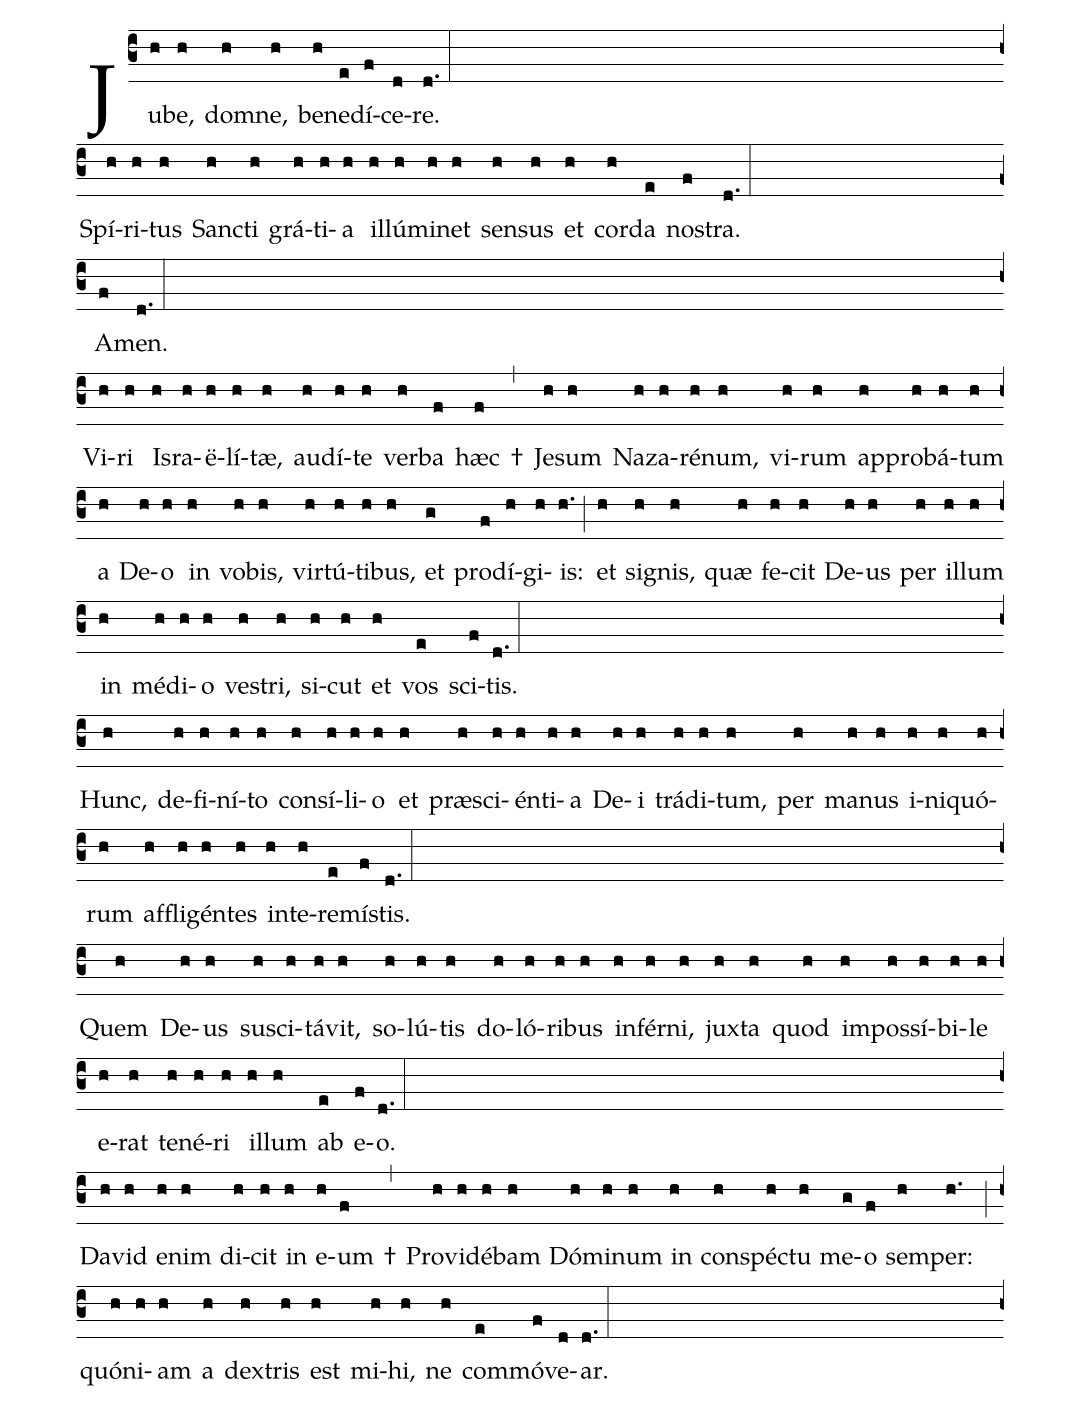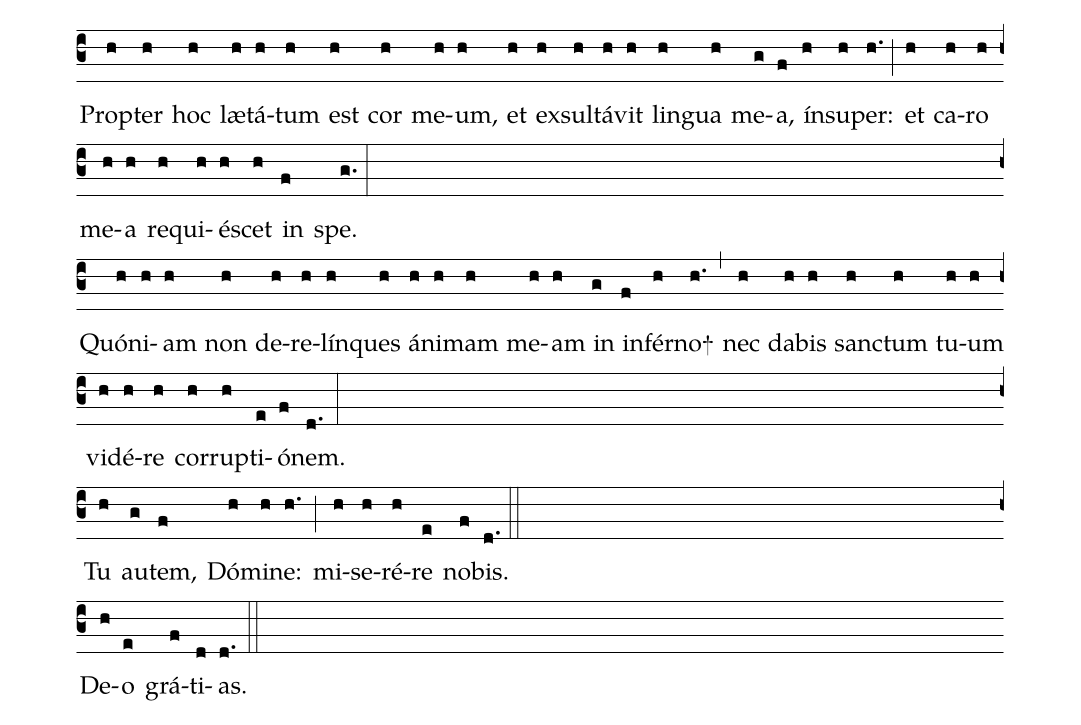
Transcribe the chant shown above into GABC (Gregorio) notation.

%%
(c3) Ju(h)be,(h) dom(h)ne,(h) be(h)ne(e)dí(f)ce(d)re.(d.) (:Z)
Spí(h)ri(h)tus(h) San(h)cti(h) grá(h)ti(h)a(h) il(h)lú(h)mi(h)net(h) sen(h)sus(h) et(h) cor(h)da(e) no(f)stra.(d.) (:Z)
A(f)men.(d.) (:Z)

Vi(h)ri(h) Is(h)ra(h)ë(h)lí(h)tæ,(h) au(h)dí(h)te(h) ver(h)ba(f) hæc(f) †(,) Je(h)sum(h) Na(h)za(h)ré(h)num,(h) vi(h)rum(h) ap(h)pro(h)bá(h)tum(h) a(h) De(h)o(h) in(h) vo(h)bis,(h) vir(h)tú(h)ti(h)bus,(h) et(g) pro(f)dí(h)gi(h)is:(h.) (;) et(h) si(h)gnis,(h) quæ(h) fe(h)cit(h) De(h)us(h) per(h) il(h)lum(h) in(h) mé(h)di(h)o(h) ve(h)stri,(h) si(h)cut(h) et(h) vos(e) sci(f)tis.(d.) (:Z)

Hunc,(h) de(h)fi(h)ní(h)to(h) con(h)sí(h)li(h)o(h) et(h) præ(h)sci(h)én(h)ti(h)a(h) De(h)i(h) trá(h)di(h)tum,(h) per(h) ma(h)nus(h) i(h)ni(h)quó(h)rum(h) af(h)fli(h)gén(h)tes(h) in(h)te(h)re(e)mí(f)stis.(d.) (:Z)

Quem(h) De(h)us(h) su(h)sci(h)tá(h)vit,(h) so(h)lú(h)tis(h) do(h)ló(h)ri(h)bus(h) in(h)fér(h)ni,(h) jux(h)ta(h) quod(h) im(h)pos(h)sí(h)bi(h)le(h) e(h)rat(h) te(h)né(h)ri(h) il(h)lum(h) ab(e) e(f)o.(d.) (:Z)

Da(h)vid(h) e(h)nim(h) di(h)cit(h) in(h) e(h)um(f) †(,) Pro(h)vi(h)dé(h)bam(h) Dó(h)mi(h)num(h) in(h) con(h)spé(h)ctu(h) me(g)o(f) sem(h)per:(h.) (;) quó(h)ni(h)am(h) a(h) dex(h)tris(h) est(h) mi(h)hi,(h) ne(h) com(e)mó(f)ve(d)ar.(d.) (:Z)

Prop(h)ter(h) hoc(h) læ(h)tá(h)tum(h) est(h) cor(h) me(h)um,(h) et(h) ex(h)sul(h)tá(h)vit(h) lin(h)gua(h) me(g)a,(f) ín(h)su(h)per:(h.) (;) et(h) ca(h)ro(h) me(h)a(h) re(h)qui(h)é(h)scet(h) in(f) spe.(g.) (:Z)

Quó(h)ni(h)am(h) non(h) de(h)re(h)lín(h)ques(h) á(h)ni(h)mam(h) me(h)am(h) in(g) in(f)fér(h)no+(h.) (,) nec(h) da(h)bis(h) san(h)ctum(h) tu(h)um(h) vi(h)dé(h)re(h) cor(h)rup(h)ti(e)ó(f)nem.(d.) (:Z)

Tu(h) au(g)tem,(f) Dó(h)mi(h)ne:(h.) (;) mi(h)se(h)ré(h)re(e) no(f)bis.(d.) (::Z)

De(h)o(e) grá(f)ti(d)as.(d.) (::)
